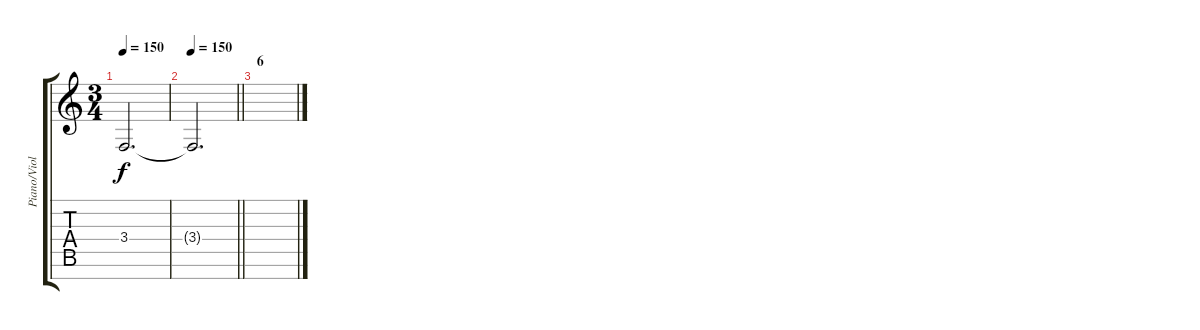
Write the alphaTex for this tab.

\track ("Piano/Violonchelo" "Piano/Viol") {instrument acousticgrandpiano}
\staff {score tabs}
\tuning (E4 B3 G3 D3 A2 E2 B1) {hide}
\ts (3 4)
\tempo 150
\clef g2
\ks c
3.4{t}.2{d dy f} |
\tempo 150
\barLineRight lightlight
3.4{t}.2{d} |
\section ("" "6")
